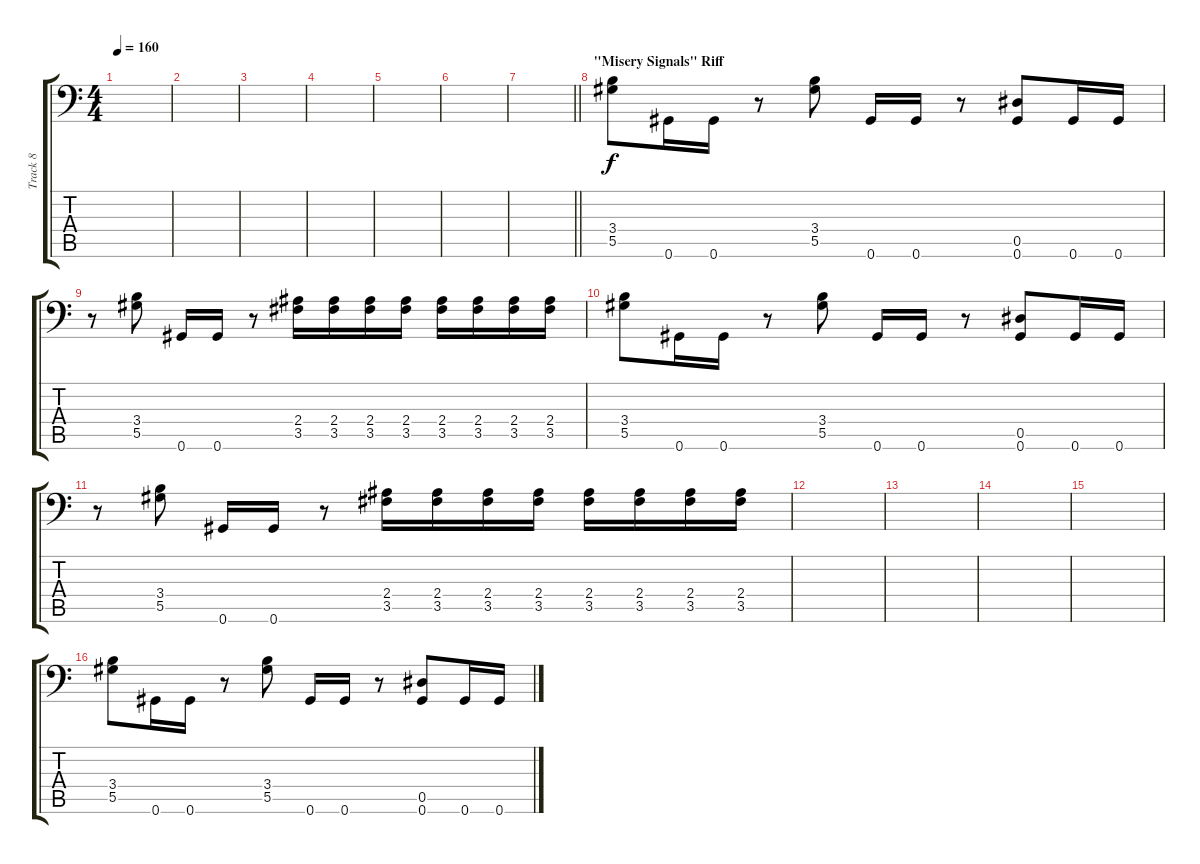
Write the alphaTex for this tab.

\track ("Track 8" "Track 8") {instrument distortionguitar}
\staff {score tabs}
\tuning (Bb3 F3 Db3 Ab2 Eb2 Ab1) {hide}
\ts (4 4)
\tempo 160
\clef f4
\ks c
|
|
|
|
|
|
\barLineRight lightlight
|
\section ("" "\"Misery Signals\" Riff")
(3.4 5.5).8 0.6.16 0.6.16 r.8 (3.4 5.5).8 0.6.16 0.6.16 r.8 (0.5 0.6).8 0.6.16 0.6.16 |
r.8 (3.4 5.5).8 0.6.16 0.6.16 r.8 (2.4 3.5).16 (2.4 3.5).16 (2.4 3.5).16 (2.4 3.5).16 (2.4 3.5).16 (2.4 3.5).16 (2.4 3.5).16 (2.4 3.5).16 |
(3.4 5.5).8 0.6.16 0.6.16 r.8 (3.4 5.5).8 0.6.16 0.6.16 r.8 (0.5 0.6).8 0.6.16 0.6.16 |
r.8 (3.4 5.5).8 0.6.16 0.6.16 r.8 (2.4 3.5).16 (2.4 3.5).16 (2.4 3.5).16 (2.4 3.5).16 (2.4 3.5).16 (2.4 3.5).16 (2.4 3.5).16 (2.4 3.5).16 |
|
|
|
|
(3.4 5.5).8 0.6.16 0.6.16 r.8 (3.4 5.5).8 0.6.16 0.6.16 r.8 (0.5 0.6).8 0.6.16 0.6.16
